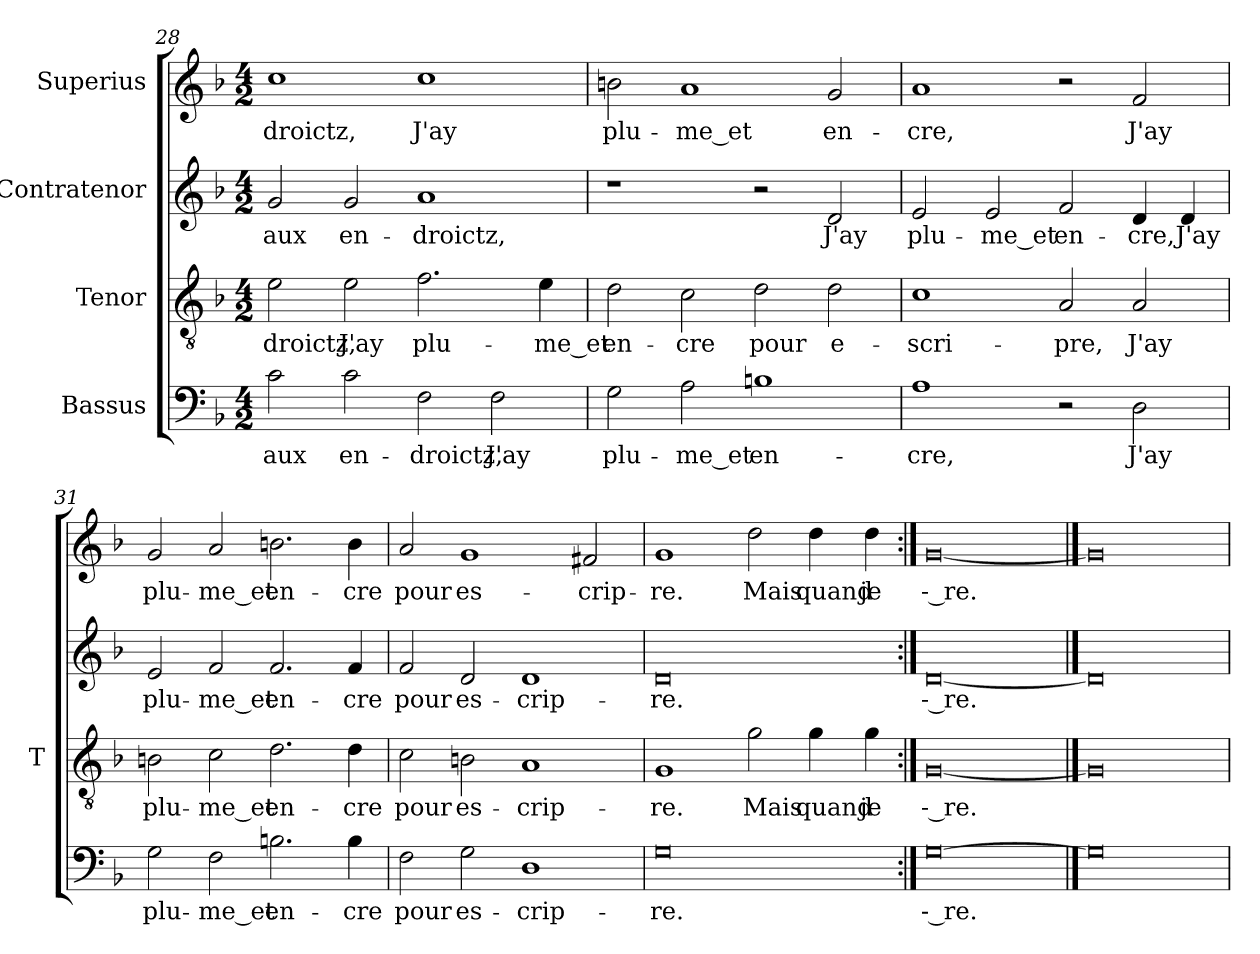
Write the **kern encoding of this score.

**kern	**text	**kern	**text	**kern	**text	**kern	**text
*part4	*part4	*part3	*part3	*part2	*part2	*part1	*part1
*staff4	*staff4	*staff3	*staff3	*staff2	*staff2	*staff1	*staff1
*I"Bassus	*	*I"Tenor	*	*I"Contratenor	*	*I"Superius	*
*	*	*I'T	*	*	*	*	*
*clefF4	*	*clefGv2	*	*clefG2	*	*clefG2	*
*k[b-]	*	*k[b-]	*	*k[b-]	*	*k[b-]	*
*M4/2	*	*M4/2	*	*M4/2	*	*M4/2	*
=28	=28	=28	=28	=28	=28	=28	=28
2c	-aux	2e	-droictz,	2g	-aux	1cc	-droictz,
2c	en-	2e	-J'ay	2g	en-	.	.
2F	-droictz,	2.f	plu-	1a	-droictz,	1cc	-J'ay
2F	-J'ay	.	.	.	.	.	.
.	.	4e	-me_et	.	.	.	.
=29	=29	=29	=29	=29	=29	=29	=29
2G	plu-	2d	en-	1r	.	2b	plu-
2A	-me_et	2c	-cre	.	.	1a	-me_et
1Bn	en-	2d	-pour	2r	.	.	.
.	.	2d	e-	2d	-J'ay	2g	en-
=30	=30	=30	=30	=30	=30	=30	=30
1A	-cre,	1c	scri-	2e	plu-	1a	-cre,
.	.	.	.	2e	-me_et	.	.
2r	.	2A	-pre,	2f	en-	2r	.
2D	-J'ay	2A	-J'ay	4d	-cre,	2f	-J'ay
.	.	.	.	4d	-J'ay	.	.
=31	=31	=31	=31	=31	=31	=31	=31
2G	plu-	2Bn	plu-	2e	plu-	2g	plu-
2F	-me_et	2c	-me_et	2f	-me_et	2a	-me_et
2.Bn	en-	2.d	en-	2.f	en-	2.b	en-
4B	-cre	4d	-cre	4f	-cre	4b	-cre
=32	=32	=32	=32	=32	=32	=32	=32
2F	-pour	2c	-pour	2f	-pour	2a	-pour
2G	es-	2Bn	es-	2d	es-	1g	es-
1D	crip-	1A	crip-	1d	crip-	.	.
.	.	.	.	.	.	2f#X	crip-
=33	=33	=33	=33	=33	=33	=33	=33
0G	-re.	1G	-re.	0d	-re.	1g	-re.
.	.	2g	-Mais	.	.	2dd	-Mais
.	.	4g	-quand	.	.	4dd	-quand
.	.	4g	-je	.	.	4dd	-je
=34:|!	=34:|!	=34:|!	=34:|!	=34:|!	=34:|!	=34:|!	=34:|!
[0G	-- re.	[0G	-- re.	[0d	-- re.	[0g	-- re.
==35	==35	==35	==35	==35	==35	==35	==35
0G]	.	0G]	.	0d]	.	0g]	.
=	=	=	=	=	=	=	=
*-	*-	*-	*-	*-	*-	*-	*-
